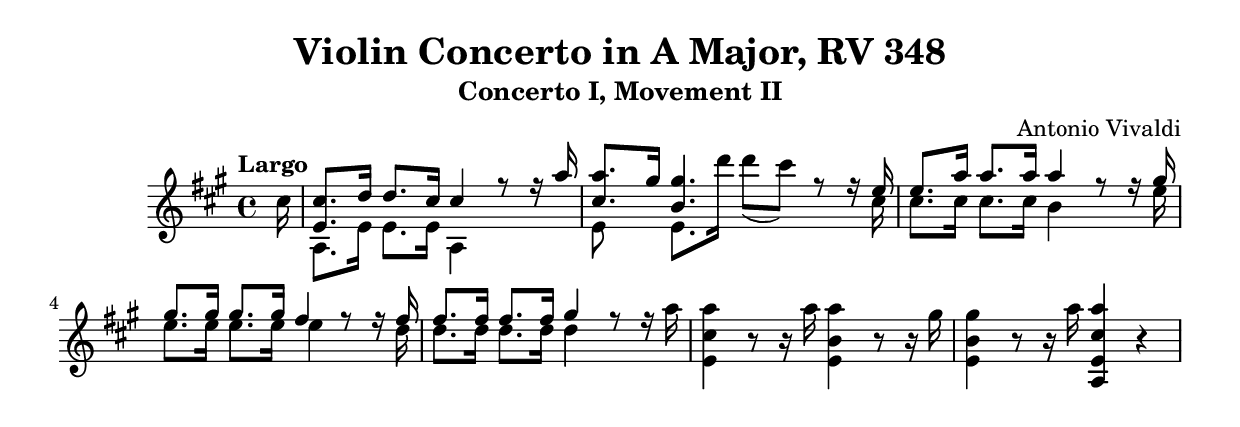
\version "2.20.0"
\language "english"

\version "2.20.0"
\language "english"

violinoPrimo = \new Staff {
  \time 4/4
  \key a \major
  \relative c'' {
    \tempo "Largo"

    \partial 16 cs16 |
    <<
      \relative c'' {
        <cs e,>8. d16 d8. cs16 cs4 r8 r16 a'16 |
        <a cs,>8. gs16 <gs b,>4. s8 r8 r16 e |
        e8. a16 a8. a16 a4 r8 r16 gs |
        gs8. gs16 gs8. gs16 fs4 r8 r16 fs |
        fs8. fs16 fs8. fs16 gs4 r8 r16 s |
      }
    \\
      \relative c' {
        a8. e'16 e8. e16 a,4 s |
        e'8 s e8. d''16 d8( cs) s8 s16 cs, |
        cs8. cs16 cs8. cs16 b4 s8 s16 e |
        e8. e16 e8. e16 e4 s8 s16 d |
        d8. d16 d8. d16 d4 s8 s16 a' |
      }
    >>

    <a' cs, e,>4 r8 r16 a <a b, e,>4 r8 r16 gs |
    <gs b, e,>4 r8 r16 a <a cs, e, a,>4 r |

    %Solo

  }
}

%\include "RV348_II_2_violinoSecondo.ly"
%\include "RV348_II_3_violinoTerzo.ly"
%\include "RV348_II_4_altoViola.ly"
%\include "RV348_II_5_organoVioloncello.ly"
%\include "RV348_II_6_continuoFigures.ly"

global = {
  \time 4/4
  \key a \major
}

\header {
  title = "Violin Concerto in A Major, RV 348"
  subtitle = "Concerto I, Movement II"
  composer = "Antonio Vivaldi"
}

\score {
  \new StaffGroup <<
    \violinoPrimo
    %\violinoSecondo
    %\violinoTerzo
    %\altoViola
    %\organoVioloncello
    %\context = "continuo" \continuoFigures
  >>
  \layout { }
}
